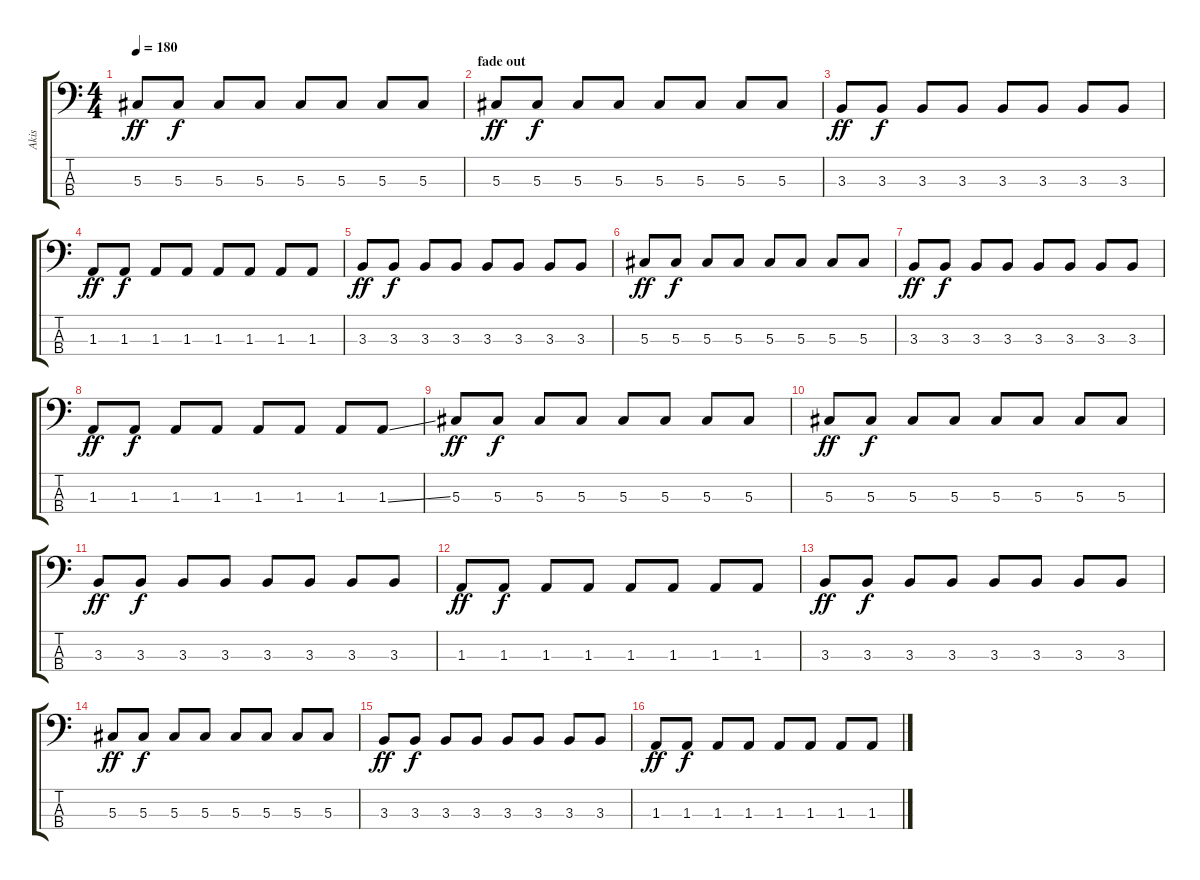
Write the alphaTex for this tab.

\track ("Akis" "Akis") {instrument electricbassfinger}
\staff {score tabs}
\tuning (Gb2 Db2 Ab1 Eb1) {hide}
\ts (4 4)
\tempo 180
\clef f4
\ks c
5.3.8{dy ff} 5.3.8{dy f} 5.3.8 5.3.8 5.3.8 5.3.8 5.3.8 5.3.8 |
\section ("" "fade out")
5.3.8{dy ff volume 12} 5.3.8{dy f} 5.3.8 5.3.8 5.3.8 5.3.8 5.3.8 5.3.8 |
3.3.8{dy ff} 3.3.8{dy f} 3.3.8 3.3.8 3.3.8 3.3.8 3.3.8 3.3.8 |
1.3.8{dy ff} 1.3.8{dy f} 1.3.8 1.3.8 1.3.8 1.3.8 1.3.8 1.3.8 |
3.3.8{dy ff volume 11} 3.3.8{dy f} 3.3.8 3.3.8 3.3.8 3.3.8 3.3.8 3.3.8 |
5.3.8{dy ff} 5.3.8{dy f} 5.3.8 5.3.8 5.3.8 5.3.8 5.3.8 5.3.8 |
3.3.8{dy ff} 3.3.8{dy f} 3.3.8 3.3.8 3.3.8 3.3.8 3.3.8 3.3.8 |
1.3.8{dy ff volume 10} 1.3.8{dy f} 1.3.8 1.3.8 1.3.8 1.3.8 1.3.8 1.3{ss}.8 |
5.3.8{dy ff} 5.3.8{dy f} 5.3.8 5.3.8 5.3.8 5.3.8 5.3.8 5.3.8 |
5.3.8{dy ff} 5.3.8{dy f} 5.3.8 5.3.8 5.3.8 5.3.8 5.3.8 5.3.8 |
3.3.8{dy ff volume 10} 3.3.8{dy f} 3.3.8 3.3.8 3.3.8 3.3.8 3.3.8 3.3.8 |
1.3.8{dy ff} 1.3.8{dy f} 1.3.8 1.3.8 1.3.8 1.3.8 1.3.8 1.3.8 |
3.3.8{dy ff} 3.3.8{dy f} 3.3.8 3.3.8 3.3.8 3.3.8 3.3.8 3.3.8 |
5.3.8{dy ff volume 9} 5.3.8{dy f} 5.3.8 5.3.8 5.3.8 5.3.8 5.3.8 5.3.8 |
3.3.8{dy ff} 3.3.8{dy f} 3.3.8 3.3.8 3.3.8 3.3.8 3.3.8 3.3.8 |
1.3.8{dy ff} 1.3.8{dy f} 1.3.8 1.3.8 1.3.8 1.3.8 1.3.8 1.3{ss}.8
